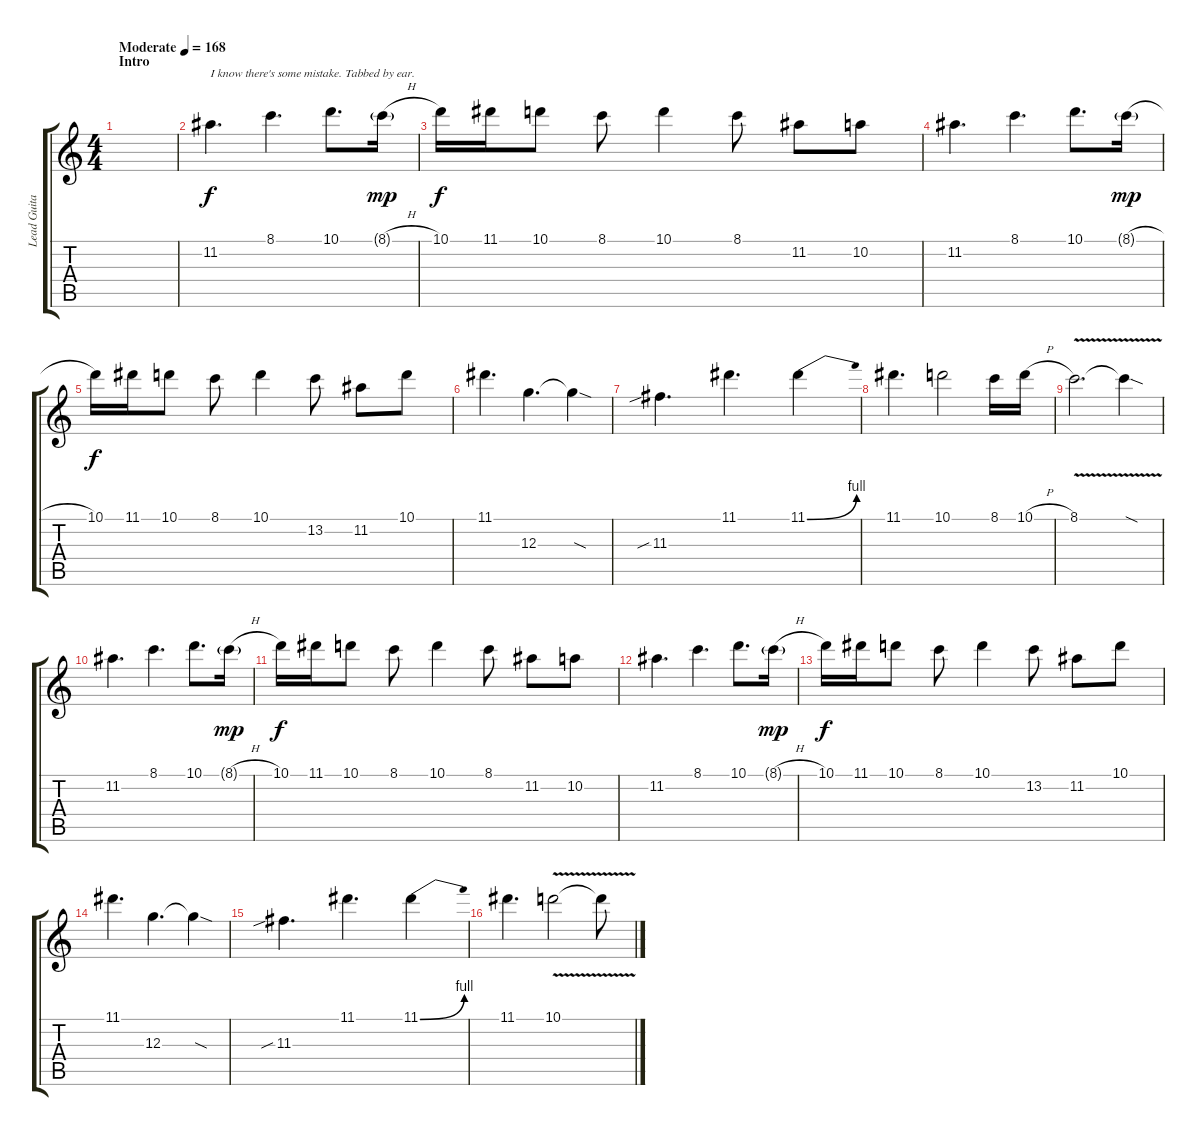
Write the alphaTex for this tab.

\track ("Lead Guitar" "Lead Guita") {instrument overdrivenguitar}
\staff {score tabs}
\tuning (E4 B3 G3 D3 A2 E2) {hide}
\ts (4 4)
\section ("" "Intro")
\tempo (168 "Moderate")
\clef g2
\ks c
|
11.2.4{d txt "I know there's some mistake. Tabbed by ear."} 8.1.4{d} 10.1.8{d} 8.1{h g}.16{dy mp} |
10.1.16{dy f} 11.1.16 10.1.8 8.1.8 10.1.4 8.1.8 11.2.8 10.2.8 |
11.2.4{d} 8.1.4{d} 10.1.8{d} 8.1{h g}.16{dy mp} |
10.1.16{dy f} 11.1.16 10.1.8 8.1.8 10.1.4 13.2.8 11.2.8 10.1.8 |
11.1.4{d} 12.3.4{d} 12.3{sod t}.4 |
11.3{sib}.4{d} 11.1.4{d} 11.1{be (bend 0 0 60 4)}.4 |
11.1.4{d} 10.1.2 8.1.16 10.1{h}.16 |
8.1{v}.2{d} 8.1{sod t}.4 |
11.2.4{d} 8.1.4{d} 10.1.8{d} 8.1{h g}.16{dy mp} |
10.1.16{dy f} 11.1.16 10.1.8 8.1.8 10.1.4 8.1.8 11.2.8 10.2.8 |
11.2.4{d} 8.1.4{d} 10.1.8{d} 8.1{h g}.16{dy mp} |
10.1.16{dy f} 11.1.16 10.1.8 8.1.8 10.1.4 13.2.8 11.2.8 10.1.8 |
11.1.4{d} 12.3.4{d} 12.3{sod t}.4 |
11.3{sib}.4{d} 11.1.4{d} 11.1{be (bend 0 0 60 4)}.4 |
11.1.4{d} 10.1{v}.2 10.1{t}.8
